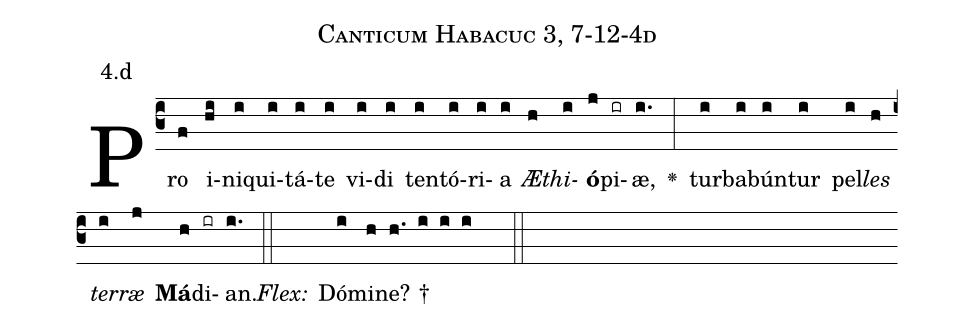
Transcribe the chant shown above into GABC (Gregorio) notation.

name: Canticum Habacuc 3, 7-12-4d;
annotation: 4.d;
%%
(c3)Pro(f) i(hi)ni(i)qui(i)tá(i)te(i) vi(i)di(i) ten(i)tó(i)ri(i)a(i) <i>Æ</i>(h)<i>thi</i>(i)<b>ó</b>(j)pi(ir)æ,(i.) <v>\greheightstar</v>(:) tur(i)ba(i)bún(i)tur(i) pel(i)<i>les</i>(h) <i>ter</i>(i)<i>ræ</i>(j) <b>Má</b>(h)di(ir)an.(i.) (::)
<i>Flex:</i>()  Dó(i)mi(h)ne? †(h. i i i  ::)

%E(i) u(h) o(i) u(j) a(h) e.(i.) (::)
